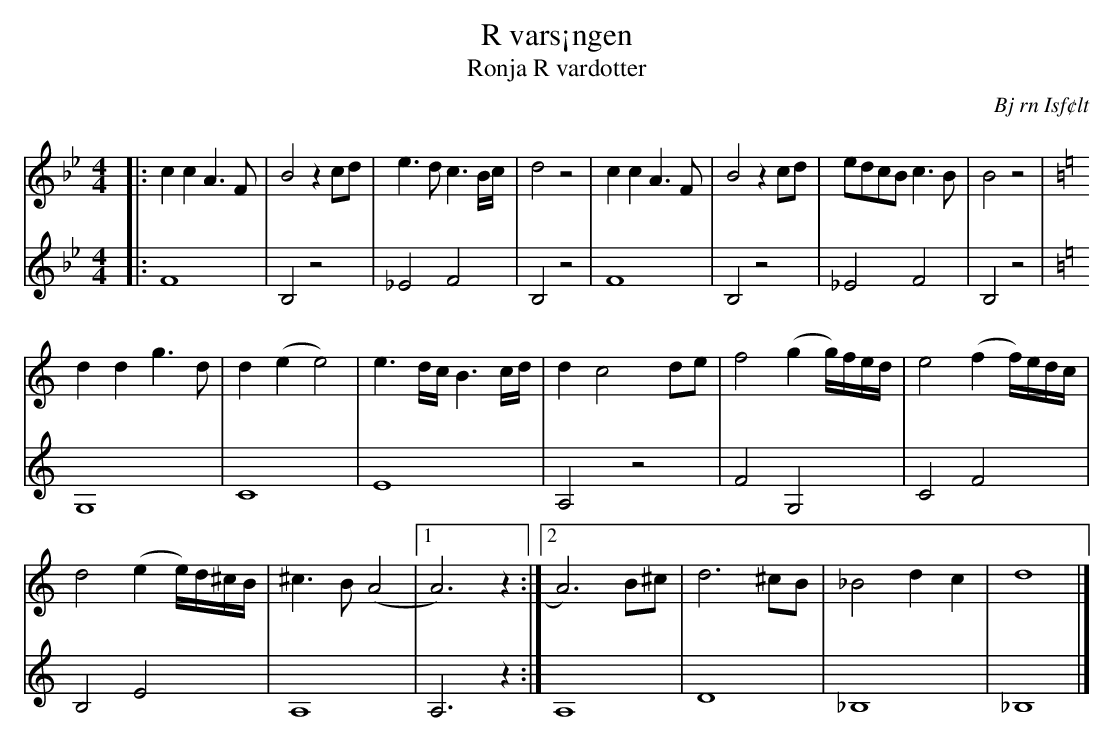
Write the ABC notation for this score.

X:1
T: R vars¡ngen
T: Ronja R vardotter
O: Bj rn Isf¢lt
M: 4/4
L: 1/8
K: Bb
V: 1
|: c2c2A2>F2 | B4z2cd | e2>d2 c3B/c/ | d4z4 | c2c2A3F | B4z2cd | edcBc2>B2 | B4z4 |
K: C
d2d2g2>d2 | d2(e2e4) | e3d/c/B3c/d/ | d2c4de | f4(g2g/)f/e/d/ | e4(f2f/)e/d/c/ |
d4(e2e/)d/^c/B/ | ^c3B(A4 |1 A6)z2 :|2 A6)B^c | d6^cB | _B4d2c2 | d8 |]
V: 3
|: F8 | B,4z4 | _E4F4 | B,4z4 | F8 | B,4z4 | _E4F4 | B,4z4 |
K: C
G,8 | C8 | E8 | A,4z4 | F4G,4 | C4F4 |
B,4E4 | A,8 | A,6z2 :| A,8 | D8 | _B,8 | _B,8 |]
